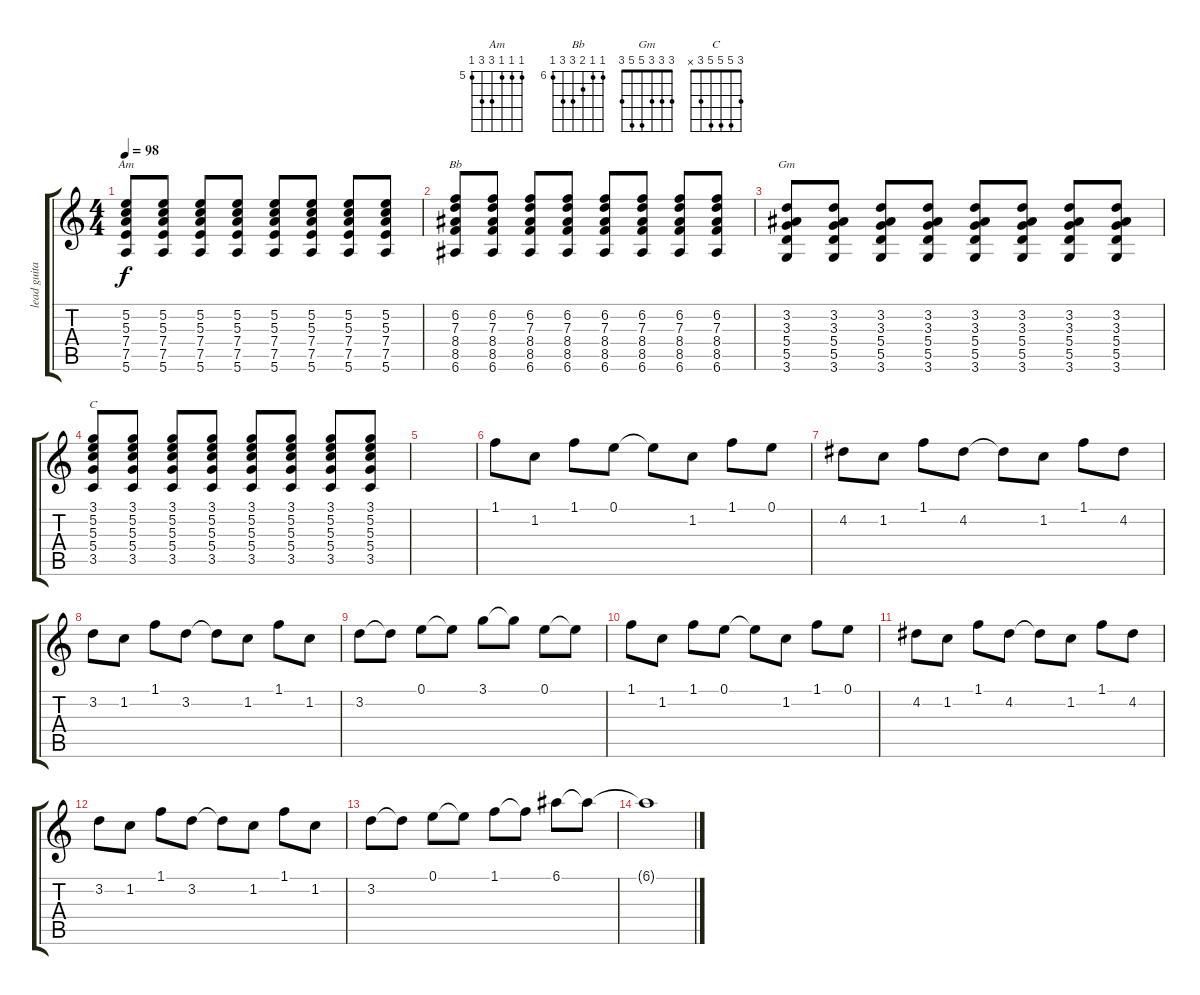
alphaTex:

\track ("lead guitar" "lead guita") {instrument overdrivenguitar}
\staff {score tabs}
\tuning (E4 B3 G3 D3 A2 E2) {hide}
\chord ("Am" 5 5 5 7 7 5) {firstfret 5}
\chord ("Bb" 6 6 7 8 8 6) {firstfret 6}
\chord ("Gm" 3 3 3 5 5 3)
\chord ("C" 3 5 5 5 3 x)
\ts (4 4)
\tempo 98
\clef g2
\ks c
(5.2 5.3 7.4 7.5 5.6).8{ch "Am" dy f} (5.2 5.3 7.4 7.5 5.6).8 (5.2 5.3 7.4 7.5 5.6).8 (5.2 5.3 7.4 7.5 5.6).8 (5.2 5.3 7.4 7.5 5.6).8 (5.2 5.3 7.4 7.5 5.6).8 (5.2 5.3 7.4 7.5 5.6).8 (5.2 5.3 7.4 7.5 5.6).8 |
(6.2 7.3 8.4 8.5 6.6).8{ch "Bb"} (6.2 7.3 8.4 8.5 6.6).8 (6.2 7.3 8.4 8.5 6.6).8 (6.2 7.3 8.4 8.5 6.6).8 (6.2 7.3 8.4 8.5 6.6).8 (6.2 7.3 8.4 8.5 6.6).8 (6.2 7.3 8.4 8.5 6.6).8 (6.2 7.3 8.4 8.5 6.6).8 |
(3.2 3.3 5.4 5.5 3.6).8{ch "Gm"} (3.2 3.3 5.4 5.5 3.6).8 (3.2 3.3 5.4 5.5 3.6).8 (3.2 3.3 5.4 5.5 3.6).8 (3.2 3.3 5.4 5.5 3.6).8 (3.2 3.3 5.4 5.5 3.6).8 (3.2 3.3 5.4 5.5 3.6).8 (3.2 3.3 5.4 5.5 3.6).8 |
(3.1 5.2 5.3 5.4 3.5).8{ch "C"} (3.1 5.2 5.3 5.4 3.5).8 (3.1 5.2 5.3 5.4 3.5).8 (3.1 5.2 5.3 5.4 3.5).8 (3.1 5.2 5.3 5.4 3.5).8 (3.1 5.2 5.3 5.4 3.5).8 (3.1 5.2 5.3 5.4 3.5).8 (3.1 5.2 5.3 5.4 3.5).8 |
|
1.1.8 1.2.8 1.1.8 0.1.8 0.1{t}.8 1.2.8 1.1.8 0.1.8 |
4.2.8 1.2.8 1.1.8 4.2.8 4.2{t}.8 1.2.8 1.1.8 4.2.8 |
3.2.8 1.2.8 1.1.8 3.2.8 3.2{t}.8 1.2.8 1.1.8 1.2.8 |
3.2.8 3.2{t}.8 0.1.8 0.1{t}.8 3.1.8 3.1{t}.8 0.1.8 0.1{t}.8 |
1.1.8 1.2.8 1.1.8 0.1.8 0.1{t}.8 1.2.8 1.1.8 0.1.8 |
4.2.8 1.2.8 1.1.8 4.2.8 4.2{t}.8 1.2.8 1.1.8 4.2.8 |
3.2.8 1.2.8 1.1.8 3.2.8 3.2{t}.8 1.2.8 1.1.8 1.2.8 |
3.2.8 3.2{t}.8 0.1.8 0.1{t}.8 1.1.8 1.1{t}.8 6.1.8 6.1{t}.8 |
6.1{t}.1
